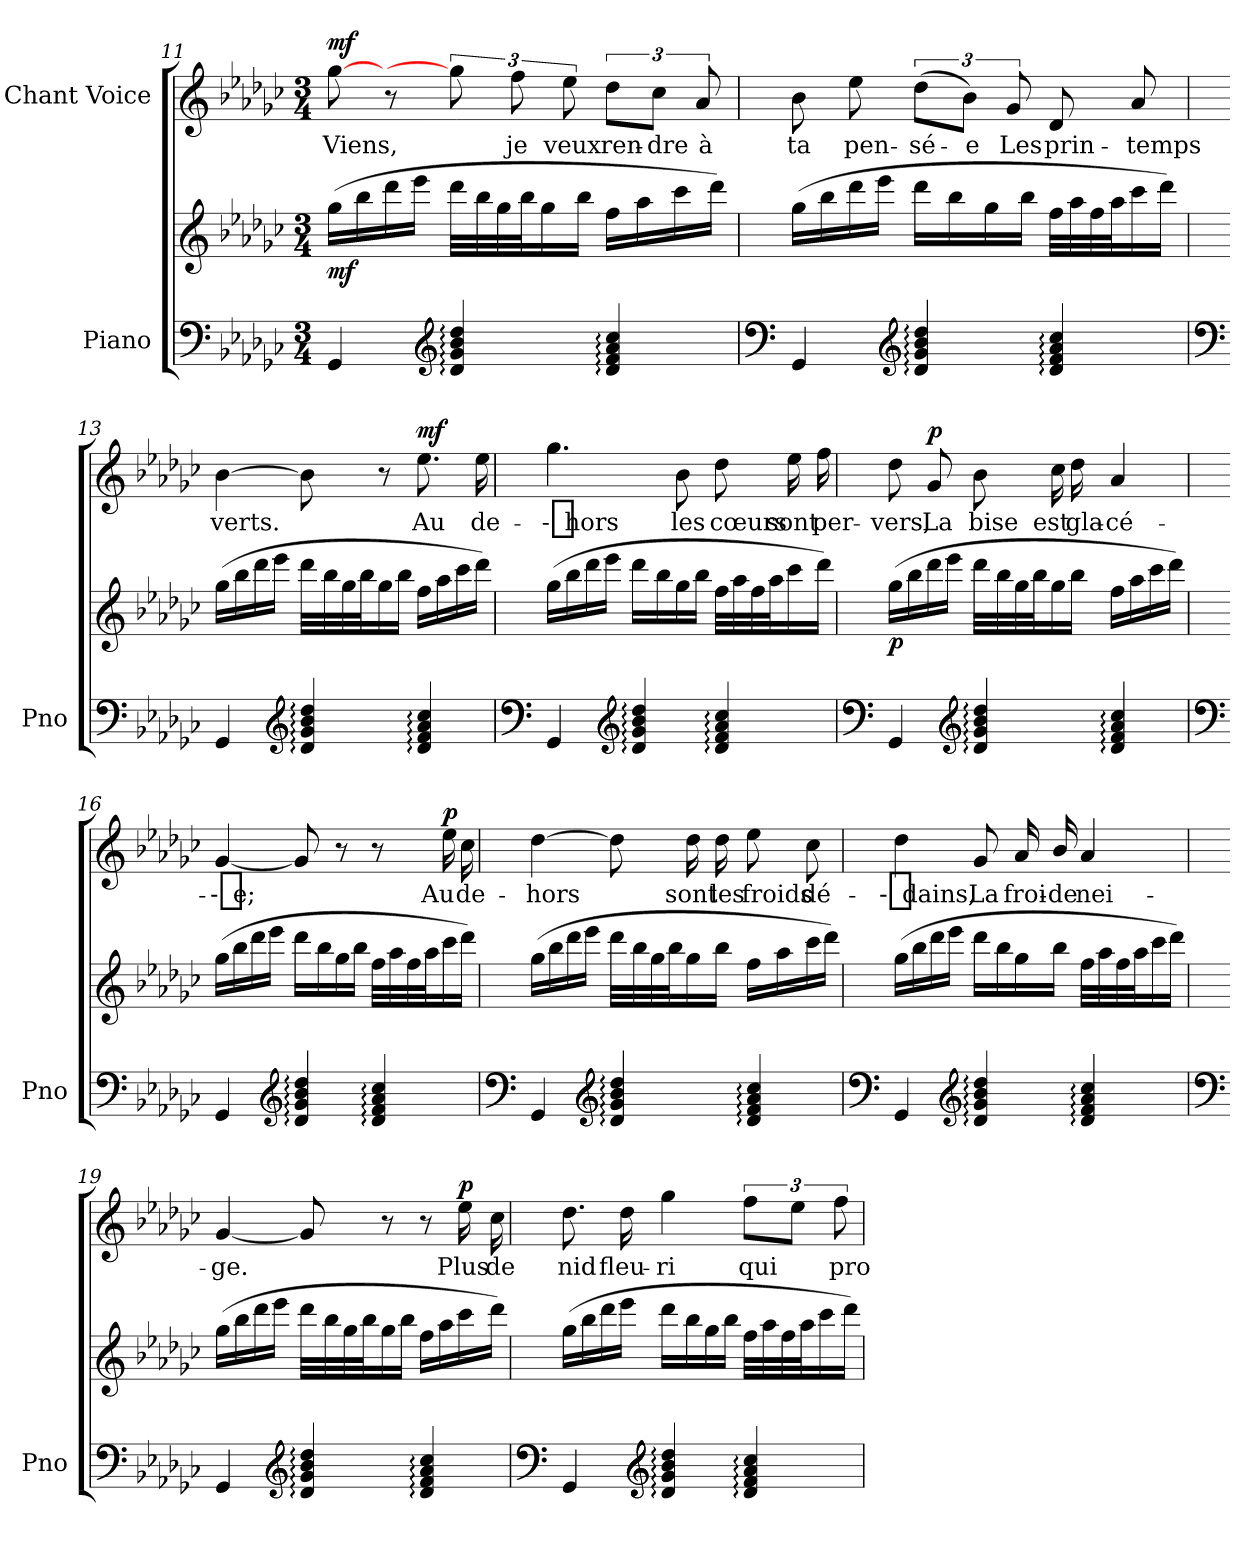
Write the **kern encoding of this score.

**kern	**kern	**dynam	**kern	**text	**dynam
*part2	*part2	*part2	*part1	*part1	*part1
*staff3	*staff2	*staff2/3	*staff1	*staff1	*staff1
*I"Piano	*	*	*I"Chant Voice	*	*
*I'Pno	*	*	*	*	*
*clefF4	*clefG2	*	*clefG2	*	*
*k[b-e-a-d-g-c-]	*k[b-e-a-d-g-c-]	*	*k[b-e-a-d-g-c-]	*	*
*M3/4	*M3/4	*	*M3/4	*	*
=11	=11	=11	=11	=11	=11
*^	*	*	*	*	*
!	!	!	!LO:DY:b	!	!LO:LY:b	!LO:DY:a
4GG-/	4rEEEEyy	(>16gg-\LL	mf	[8gg-\	Viens,	mf
.	.	16bb-\	.	.	.	.
.	.	16ddd-\	.	8r	.	.
.	.	16eee-\JJ	.	.	.	.
*clefG2	*	*	*	*	*	*
4d-/: 4g-/: 4b-/: 4dd-/:	16rAyy	32ddd-\LLL	.	12gg-\]	.	.
.	.	32bb-\	.	.	.	.
.	16rgyy	32gg-\	.	.	.	.
!	!	!	!	!	!LO:LY:b	!
.	.	.	.	12ff\	je	.
.	.	32bb-\J	.	.	.	.
.	8rgyy	16gg-\	.	.	.	.
!	!	!	!	!	!LO:LY:b	!
.	.	.	.	12ee-\	veux	.
.	.	16bb-\JJ	.	.	.	.
!	!	!	!	!	!LO:LY:b	!
4d-/: 4f/: 4a-/: 4cc-/:	8rAyy	16ff\LL	.	12dd-\L	ren-	.
.	.	16aa-\	.	.	.	.
!	!	!	!	!	!LO:LY:b	!
.	.	.	.	12cc-\J	-dre	.
.	8rgyy	16ccc-\	.	.	.	.
!	!	!	!	!	!LO:LY:b	!
.	.	.	.	12a-/	à	.
.	.	16ddd-\JJ)	.	.	.	.
!!LO:PB:g=z
=12	=12	=12	=12	=12	=12	=12
*clefF4	*	*	*	*	*	*
!	!	!	!	!	!LO:LY:b	!
4GG-/	4rEEEEyy	(>16gg-\LL	.	8b-\	ta	.
.	.	16bb-\	.	.	.	.
!	!	!	!	!	!LO:LY:b	!
.	.	16ddd-\	.	8ee-\	pen-	.
.	.	16eee-\JJ	.	.	.	.
*clefG2	*	*	*	*	*	*
!	!	!	!	!	!LO:LY:b	!
4d-/: 4g-/: 4b-/: 4dd-/:	16rAyy	16ddd-\LL	.	(>12dd-\L	-sé-	.
.	16reyy	16bb-\	.	.	.	.
!	!	!	!	!	!LO:LY:b	!
.	.	.	.	12b-\J)	-e	.
.	8reyy	16gg-\	.	.	.	.
!	!	!	!	!	!LO:LY:b	!
.	.	.	.	12g-/	Les	.
.	.	16bb-\JJ	.	.	.	.
!	!	!	!	!	!LO:LY:b	!
4d-/: 4f/: 4a-/: 4cc-/:	8rAyy	32ff\LLL	.	8d-/	prin-	.
.	.	32aa-\	.	.	.	.
.	.	32ff\	.	.	.	.
.	.	32aa-\J	.	.	.	.
!	!	!	!	!	!LO:LY:b	!
.	8reyy	16ccc-\	.	8a-/	-temps	.
.	.	16ddd-\JJ)	.	.	.	.
=13	=13	=13	=13	=13	=13	=13
*clefF4	*	*	*	*	*	*
!	!	!	!	!	!LO:LY:b	!
4GG-/	4rEEEEyy	(>16gg-\LL	.	[4b-\	verts.	.
.	.	16bb-\	.	.	.	.
.	.	16ddd-\	.	.	.	.
.	.	16eee-\JJ	.	.	.	.
*clefG2	*	*	*	*	*	*
4d-/: 4g-/: 4b-/: 4dd-/:	16rAyy	32ddd-\LLL	.	8b-\]	.	.
.	.	32bb-\	.	.	.	.
.	16reyy	32gg-\	.	.	.	.
.	.	32bb-\J	.	.	.	.
.	8reyy	16gg-\	.	8r	.	.
.	.	16bb-\JJ	.	.	.	.
!	!	!	!	!	!LO:LY:b	!LO:DY:a
4d-/: 4f/: 4a-/: 4cc-/:	8rAyy	16ff\LL	.	8.ee-\	Au	mf
.	.	16aa-\	.	.	.	.
.	8reyy	16ccc-\	.	.	.	.
!	!	!	!	!	!LO:LY:b	!
.	.	16ddd-\JJ)	.	16ee-\	de-	.
!!LO:LB:g=z
=14	=14	=14	=14	=14	=14	=14
*clefF4	*	*	*	*	*	*
!	!	!	!	!	!LO:LY:b	!
4GG-/	4rEEEEyy	(>16gg-\LL	.	4.gg-\	-- hors	.
.	.	16bb-\	.	.	.	.
.	.	16ddd-\	.	.	.	.
.	.	16eee-\JJ	.	.	.	.
*clefG2	*	*	*	*	*	*
4d-/: 4g-/: 4b-/: 4dd-/:	16rAyy	16ddd-\LL	.	.	.	.
.	16reyy	16bb-\	.	.	.	.
!	!	!	!	!	!LO:LY:b	!
.	8reyy	16gg-\	.	8b-\	les	.
.	.	16bb-\JJ	.	.	.	.
!	!	!	!	!	!LO:LY:b	!
4d-/: 4f/: 4a-/: 4cc-/:	8rAyy	32ff\LLL	.	8dd-\	cœurs	.
.	.	32aa-\	.	.	.	.
.	.	32ff\	.	.	.	.
.	.	32aa-\J	.	.	.	.
!	!	!	!	!	!LO:LY:b	!
.	8reyy	16ccc-\	.	16ee-\	sont	.
!	!	!	!	!	!LO:LY:b	!
.	.	16ddd-\JJ)	.	16ff\	per-	.
=15	=15	=15	=15	=15	=15	=15
*clefF4	*	*	*	*	*	*
!	!	!	!LO:DY:b	!	!LO:LY:b	!
4GG-/	4rEEEEyy	(>16gg-\LL	p	8dd-\	-vers,	.
.	.	16bb-\	.	.	.	.
!	!	!	!	!	!LO:LY:b	!LO:DY:a
.	.	16ddd-\	.	8g-/	La	p
.	.	16eee-\JJ	.	.	.	.
*clefG2	*	*	*	*	*	*
!	!	!	!	!	!LO:LY:b	!
4d-/: 4g-/: 4b-/: 4dd-/:	16rAyy	32ddd-\LLL	.	8b-\	bise	.
.	.	32bb-\	.	.	.	.
.	16reyy	32gg-\	.	.	.	.
.	.	32bb-\J	.	.	.	.
!	!	!	!	!	!LO:LY:b	!
.	8reyy	16gg-\	.	16cc-\	est	.
!	!	!	!	!	!LO:LY:b	!
.	.	16bb-\JJ	.	16dd-\	gla-	.
!	!	!	!	!	!LO:LY:b	!
4d-/: 4f/: 4a-/: 4cc-/:	8rAyy	16ff\LL	.	4a-/	-cé-	.
.	.	16aa-\	.	.	.	.
.	8reyy	16ccc-\	.	.	.	.
.	.	16ddd-\JJ)	.	.	.	.
!!LO:LB:g=z
=16	=16	=16	=16	=16	=16	=16
*clefF4	*	*	*	*	*	*
!	!	!	!	!	!LO:LY:b	!
4GG-/	4rEEEEyy	(>16gg-\LL	.	[4g-/	-- e;	.
.	.	16bb-\	.	.	.	.
.	.	16ddd-\	.	.	.	.
.	.	16eee-\JJ	.	.	.	.
*clefG2	*	*	*	*	*	*
4d-/: 4g-/: 4b-/: 4dd-/:	16rAyy	16ddd-\LL	.	8g-/]	.	.
.	16reyy	16bb-\	.	.	.	.
.	8reyy	16gg-\	.	8r	.	.
.	.	16bb-\JJ	.	.	.	.
4d-/: 4f/: 4a-/: 4cc-/:	8rAyy	32ff\LLL	.	8r	.	.
.	.	32aa-\	.	.	.	.
.	.	32ff\	.	.	.	.
.	.	32aa-\J	.	.	.	.
!	!	!	!	!	!LO:LY:b	!LO:DY:a
.	8reyy	16ccc-\	.	16ee-\	Au	p
!	!	!	!	!	!LO:LY:b	!
.	.	16ddd-\JJ)	.	16cc-\	de-	.
=17	=17	=17	=17	=17	=17	=17
*clefF4	*	*	*	*	*	*
!	!	!	!	!	!LO:LY:b	!
4GG-/	4rEEEEyy	(>16gg-\LL	.	[4dd-\	-hors	.
.	.	16bb-\	.	.	.	.
.	.	16ddd-\	.	.	.	.
.	.	16eee-\JJ	.	.	.	.
*clefG2	*	*	*	*	*	*
4d-/: 4g-/: 4b-/: 4dd-/:	16rAyy	32ddd-\LLL	.	8dd-\]	.	.
.	.	32bb-\	.	.	.	.
.	16reyy	32gg-\	.	.	.	.
.	.	32bb-\J	.	.	.	.
!	!	!	!	!	!LO:LY:b	!
.	8reyy	16gg-\	.	16dd-\	sont	.
!	!	!	!	!	!LO:LY:b	!
.	.	16bb-\JJ	.	16dd-\	les	.
!	!	!	!	!	!LO:LY:b	!
4d-/: 4f/: 4a-/: 4cc-/:	8rAyy	16ff\LL	.	8ee-\	froids	.
.	.	16aa-\	.	.	.	.
!	!	!	!	!	!LO:LY:b	!
.	8reyy	16ccc-\	.	8cc-\	dé-	.
.	.	16ddd-\JJ)	.	.	.	.
!!LO:LB:g=z
=18	=18	=18	=18	=18	=18	=18
*clefF4	*	*	*	*	*	*
!	!	!	!	!	!LO:LY:b	!
4GG-/	4rEEEEyy	(>16gg-\LL	.	4dd-\	-- dains,	.
.	.	16bb-\	.	.	.	.
.	.	16ddd-\	.	.	.	.
.	.	16eee-\JJ	.	.	.	.
*clefG2	*	*	*	*	*	*
!	!	!	!	!	!LO:LY:b	!
4d-/: 4g-/: 4b-/: 4dd-/:	16rAyy	16ddd-\LL	.	8g-/	La	.
.	16reyy	16bb-\	.	.	.	.
!	!	!	!	!	!LO:LY:b	!
.	8reyy	16gg-\	.	16a-/	froi-	.
!	!	!	!	!	!LO:LY:b	!
.	.	16bb-\JJ	.	16b-/	-de	.
!	!	!	!	!	!LO:LY:b	!
4d-/: 4f/: 4a-/: 4cc-/:	16rAyy	32ff\LLL	.	4a-/	nei-	.
.	.	32aa-\	.	.	.	.
.	16reyy	32ff\	.	.	.	.
.	.	32aa-\J	.	.	.	.
.	16reyy	16ccc-\	.	.	.	.
.	16reyy	16ddd-\JJ)	.	.	.	.
=19	=19	=19	=19	=19	=19	=19
*clefF4	*	*	*	*	*	*
!	!	!	!	!	!LO:LY:b	!
4GG-/	4rEEEEyy	(>16gg-\LL	.	[4g-/	-ge.	.
.	.	16bb-\	.	.	.	.
.	.	16ddd-\	.	.	.	.
.	.	16eee-\JJ	.	.	.	.
*clefG2	*	*	*	*	*	*
4d-/: 4g-/: 4b-/: 4dd-/:	16rAyy	32ddd-\LLL	.	8g-/]	.	.
.	.	32bb-\	.	.	.	.
.	16reyy	32gg-\	.	.	.	.
.	.	32bb-\J	.	.	.	.
.	8reyy	16gg-\	.	8r	.	.
.	.	16bb-\JJ	.	.	.	.
4d-/: 4f/: 4a-/: 4cc-/:	8rAyy	16ff\LL	.	8r	.	.
.	.	16aa-\	.	.	.	.
!	!	!	!	!	!LO:LY:b	!LO:DY:a
.	8reyy	16ccc-\	.	16ee-\	Plus	p
!	!	!	!	!	!LO:LY:b	!
.	.	16ddd-\JJ)	.	16cc-\	de	.
=20	=20	=20	=20	=20	=20	=20
*clefF4	*	*	*	*	*	*
!	!	!	!	!	!LO:LY:b	!
4GG-/	4rEEEEyy	(>16gg-\LL	.	8.dd-\	nid	.
.	.	16bb-\	.	.	.	.
.	.	16ddd-\	.	.	.	.
!	!	!	!	!	!LO:LY:b	!
.	.	16eee-\JJ	.	16dd-\	fleu-	.
*clefG2	*	*	*	*	*	*
!	!	!	!	!	!LO:LY:b	!
4d-/: 4g-/: 4b-/: 4dd-/:	16rAyy	16ddd-\LL	.	4gg-\	-ri	.
.	16reyy	16bb-\	.	.	.	.
.	8reyy	16gg-\	.	.	.	.
.	.	16bb-\JJ	.	.	.	.
!	!	!	!	!	!LO:LY:b	!
4d-/: 4f/: 4a-/: 4cc-/:	8rAyy	32ff\LLL	.	12ff\L	qui	.
.	.	32aa-\	.	.	.	.
.	.	32ff\	.	.	.	.
.	.	.	.	12ee-\J	.	.
.	.	32aa-\J	.	.	.	.
.	8reyy	16ccc-\	.	.	.	.
!	!	!	!	!	!LO:LY:b	!
.	.	.	.	12ff\	pro-	.
.	.	16ddd-\JJ)	.	.	.	.
*v	*v	*	*	*	*	*
=	=	=	=	=	=
*-	*-	*-	*-	*-	*-
